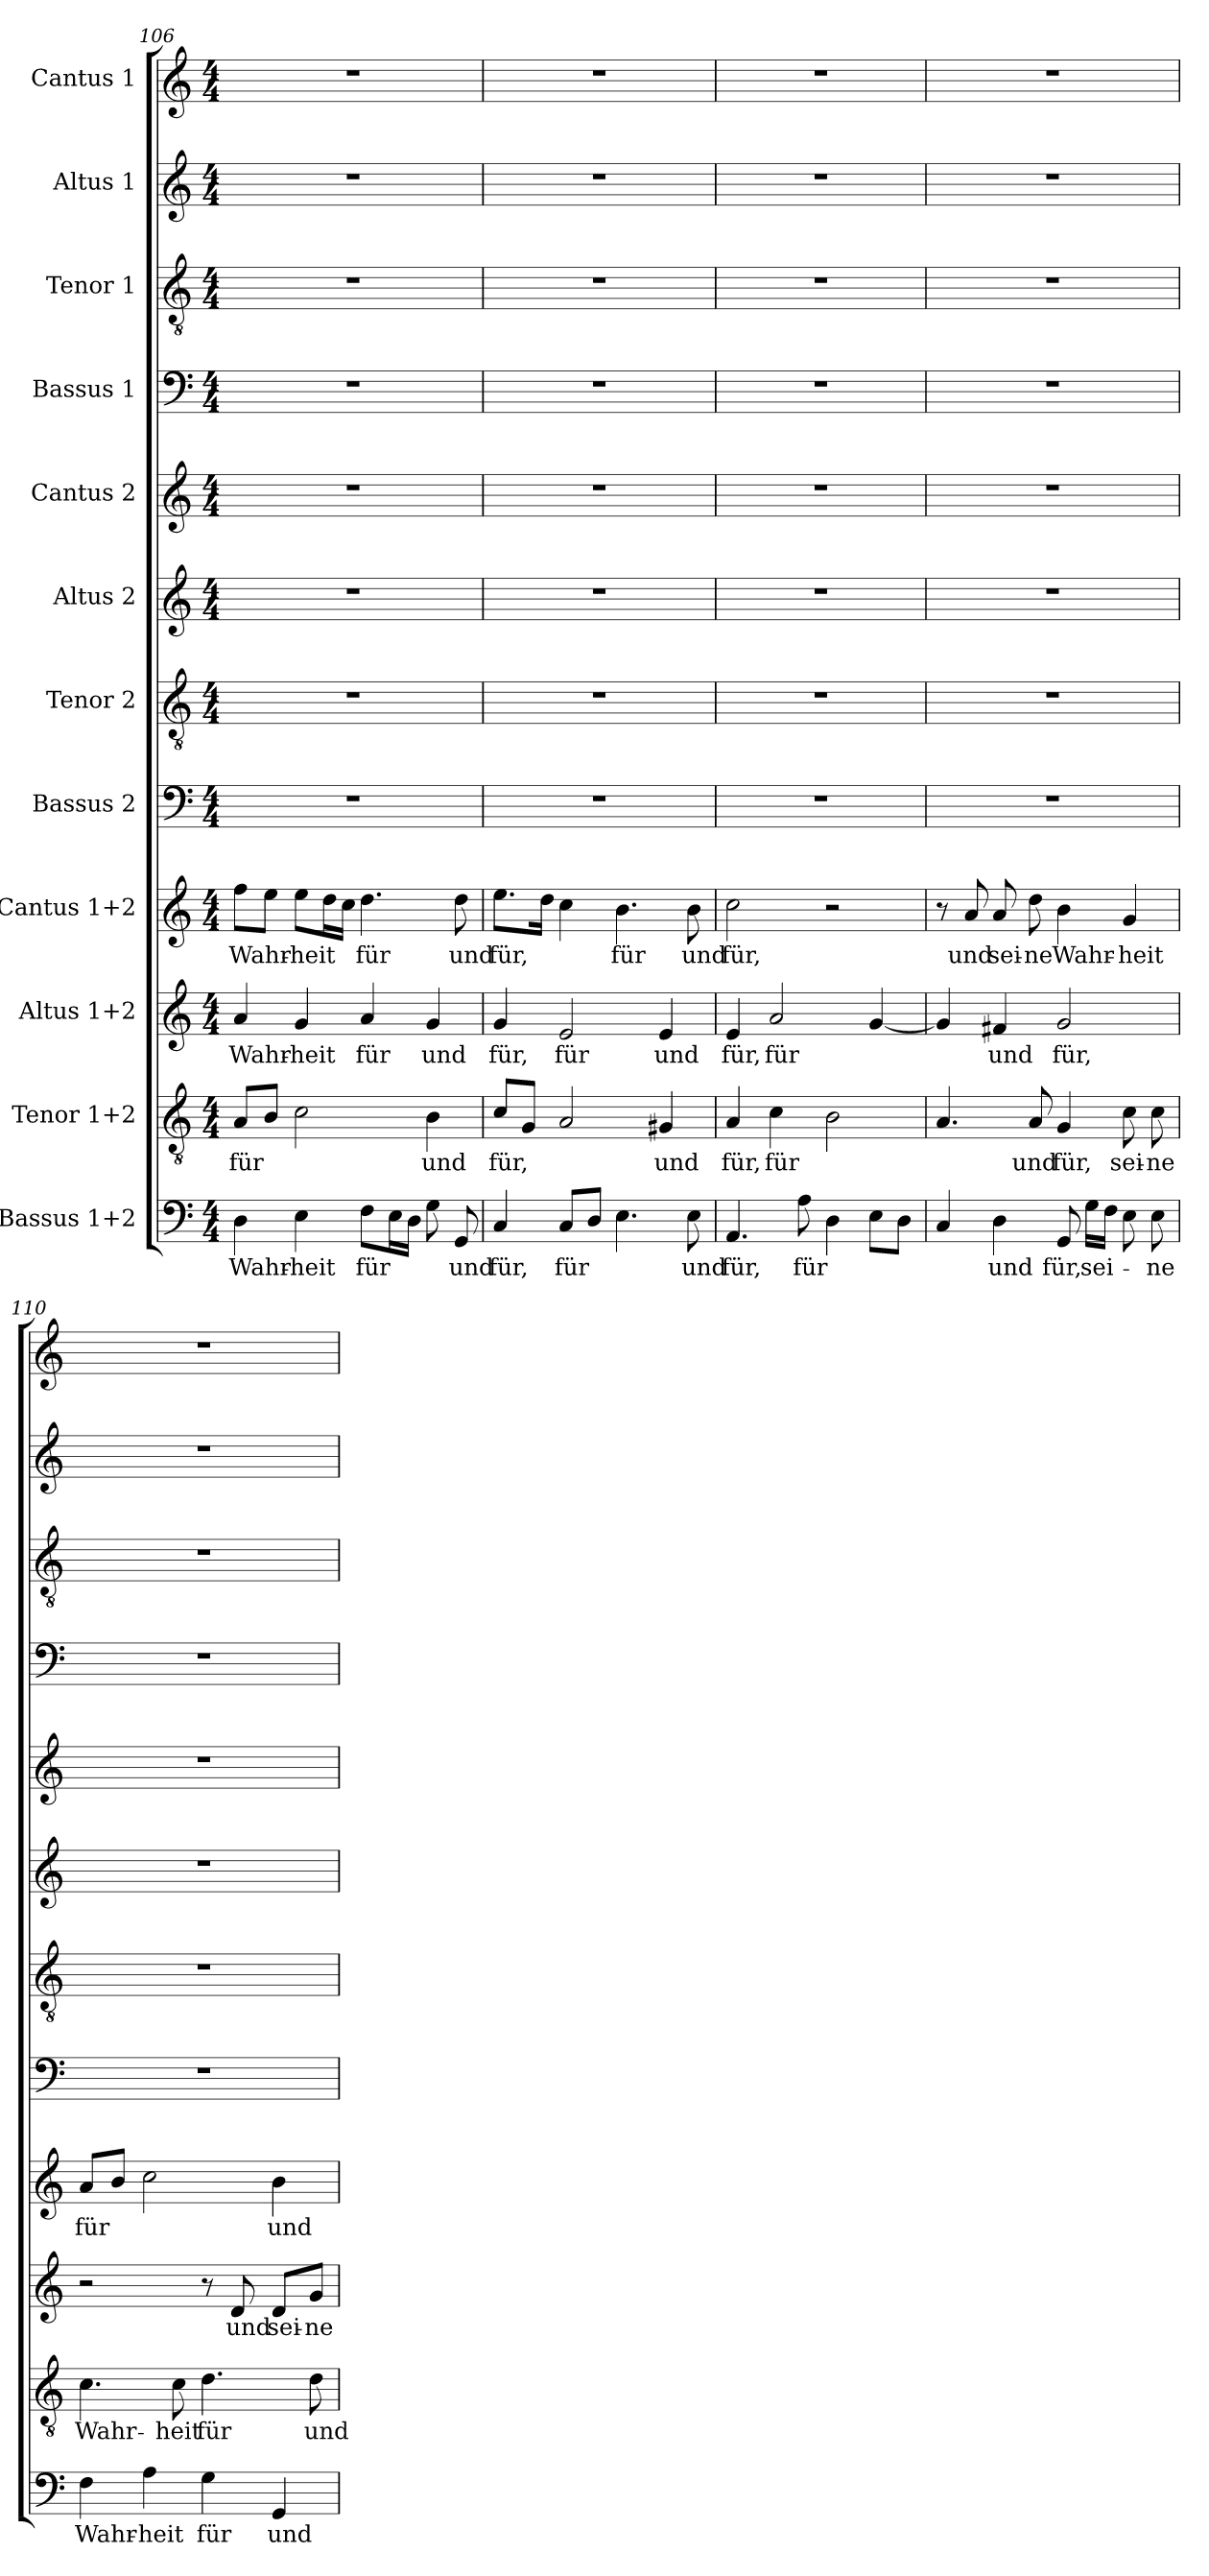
**kern	**text	**kern	**text	**kern	**text	**kern	**text	**kern	**kern	**kern	**kern	**kern	**kern	**kern	**kern
*part12	*part12	*part11	*part11	*part10	*part10	*part9	*part9	*part8	*part7	*part6	*part5	*part4	*part3	*part2	*part1
*staff12	*staff12	*staff11	*staff11	*staff10	*staff10	*staff9	*staff9	*staff8	*staff7	*staff6	*staff5	*staff4	*staff3	*staff2	*staff1
*I"Bassus 1+2	*	*I"Tenor 1+2	*	*I"Altus 1+2	*	*I"Cantus 1+2	*	*I"Bassus 2	*I"Tenor  2	*I"Altus 2	*I"Cantus 2	*I"Bassus 1	*I"Tenor  1	*I"Altus 1	*I"Cantus 1
*clefF4	*	*clefGv2	*	*clefG2	*	*clefG2	*	*clefF4	*clefGv2	*clefG2	*clefG2	*clefF4	*clefGv2	*clefG2	*clefG2
*k[]	*	*k[]	*	*k[]	*	*k[]	*	*k[]	*k[]	*k[]	*k[]	*k[]	*k[]	*k[]	*k[]
*M4/4	*	*M4/4	*	*M4/4	*	*M4/4	*	*M4/4	*M4/4	*M4/4	*M4/4	*M4/4	*M4/4	*M4/4	*M4/4
=106	=106	=106	=106	=106	=106	=106	=106	=106	=106	=106	=106	=106	=106	=106	=106
4D\	Wahr-	8A/L	für	4a/	Wahr-	8ff\L	Wahr-	1r	1r	1r	1r	1r	1r	1r	1r
.	.	8B/J	.	.	.	8ee\J	.	.	.	.	.	.	.	.	.
4E\	-heit	2c\	.	4g/	-heit	8ee\L	-heit	.	.	.	.	.	.	.	.
.	.	.	.	.	.	16dd\L	.	.	.	.	.	.	.	.	.
.	.	.	.	.	.	16cc\JJ	.	.	.	.	.	.	.	.	.
8F\L	für	.	.	4a/	für	4.dd\	für	.	.	.	.	.	.	.	.
16E\L	.	.	.	.	.	.	.	.	.	.	.	.	.	.	.
16D\JJ	.	.	.	.	.	.	.	.	.	.	.	.	.	.	.
8G\	.	4B\	und	4g/	und	.	.	.	.	.	.	.	.	.	.
8GG/	und	.	.	.	.	8dd\	und	.	.	.	.	.	.	.	.
!!LO:LB:g=z
=107	=107	=107	=107	=107	=107	=107	=107	=107	=107	=107	=107	=107	=107	=107	=107
4C/	für,	8c/L	für,	4g/	für,	8.ee\L	für,	1r	1r	1r	1r	1r	1r	1r	1r
.	.	8G/J	.	.	.	.	.	.	.	.	.	.	.	.	.
.	.	.	.	.	.	16dd\Jk	.	.	.	.	.	.	.	.	.
8C/L	für	2A/	.	2e/	für	4cc\	.	.	.	.	.	.	.	.	.
8D/J	.	.	.	.	.	.	.	.	.	.	.	.	.	.	.
4.E\	.	.	.	.	.	4.b\	für	.	.	.	.	.	.	.	.
.	.	4G#X/	und	4e/	und	.	.	.	.	.	.	.	.	.	.
8E\	und	.	.	.	.	8b\	und	.	.	.	.	.	.	.	.
=108	=108	=108	=108	=108	=108	=108	=108	=108	=108	=108	=108	=108	=108	=108	=108
4.AA/	für,	4A/	für,	4e/	für,	2cc\	für,	1r	1r	1r	1r	1r	1r	1r	1r
.	.	4c\	für	2a/	für	.	.	.	.	.	.	.	.	.	.
8A\	für	.	.	.	.	.	.	.	.	.	.	.	.	.	.
4D\	.	2B\	.	.	.	2r	.	.	.	.	.	.	.	.	.
8E\L	.	.	.	[4g/	.	.	.	.	.	.	.	.	.	.	.
8D\J	.	.	.	.	.	.	.	.	.	.	.	.	.	.	.
=109	=109	=109	=109	=109	=109	=109	=109	=109	=109	=109	=109	=109	=109	=109	=109
4C/	.	4.A/	.	4g/]	.	8r	.	1r	1r	1r	1r	1r	1r	1r	1r
.	.	.	.	.	.	8a/	und	.	.	.	.	.	.	.	.
4D\	und	.	.	4f#X/	und	8a/	sei-	.	.	.	.	.	.	.	.
.	.	8A/	und	.	.	8dd\	-ne	.	.	.	.	.	.	.	.
8GG/	für,	4G/	für,	2g/	für,	4b\	Wahr-	.	.	.	.	.	.	.	.
16G\LL	sei-	.	.	.	.	.	.	.	.	.	.	.	.	.	.
16F\JJ	.	.	.	.	.	.	.	.	.	.	.	.	.	.	.
8E\	.	8c\	sei-	.	.	4g/	-heit	.	.	.	.	.	.	.	.
8E\	-ne	8c\	-ne	.	.	.	.	.	.	.	.	.	.	.	.
=110	=110	=110	=110	=110	=110	=110	=110	=110	=110	=110	=110	=110	=110	=110	=110
4F\	Wahr-	4.c\	Wahr-	2r	.	8a/L	für	1r	1r	1r	1r	1r	1r	1r	1r
.	.	.	.	.	.	8b/J	.	.	.	.	.	.	.	.	.
4A\	-heit	.	.	.	.	2cc\	.	.	.	.	.	.	.	.	.
.	.	8c\	-heit	.	.	.	.	.	.	.	.	.	.	.	.
4G\	für	4.d\	für	8r	.	.	.	.	.	.	.	.	.	.	.
.	.	.	.	8d/	und	.	.	.	.	.	.	.	.	.	.
4GG/	und	.	.	8d/L	sei-	4b\	und	.	.	.	.	.	.	.	.
.	.	8d\	und	8g/J	-ne	.	.	.	.	.	.	.	.	.	.
=	=	=	=	=	=	=	=	=	=	=	=	=	=	=	=
*-	*-	*-	*-	*-	*-	*-	*-	*-	*-	*-	*-	*-	*-	*-	*-
